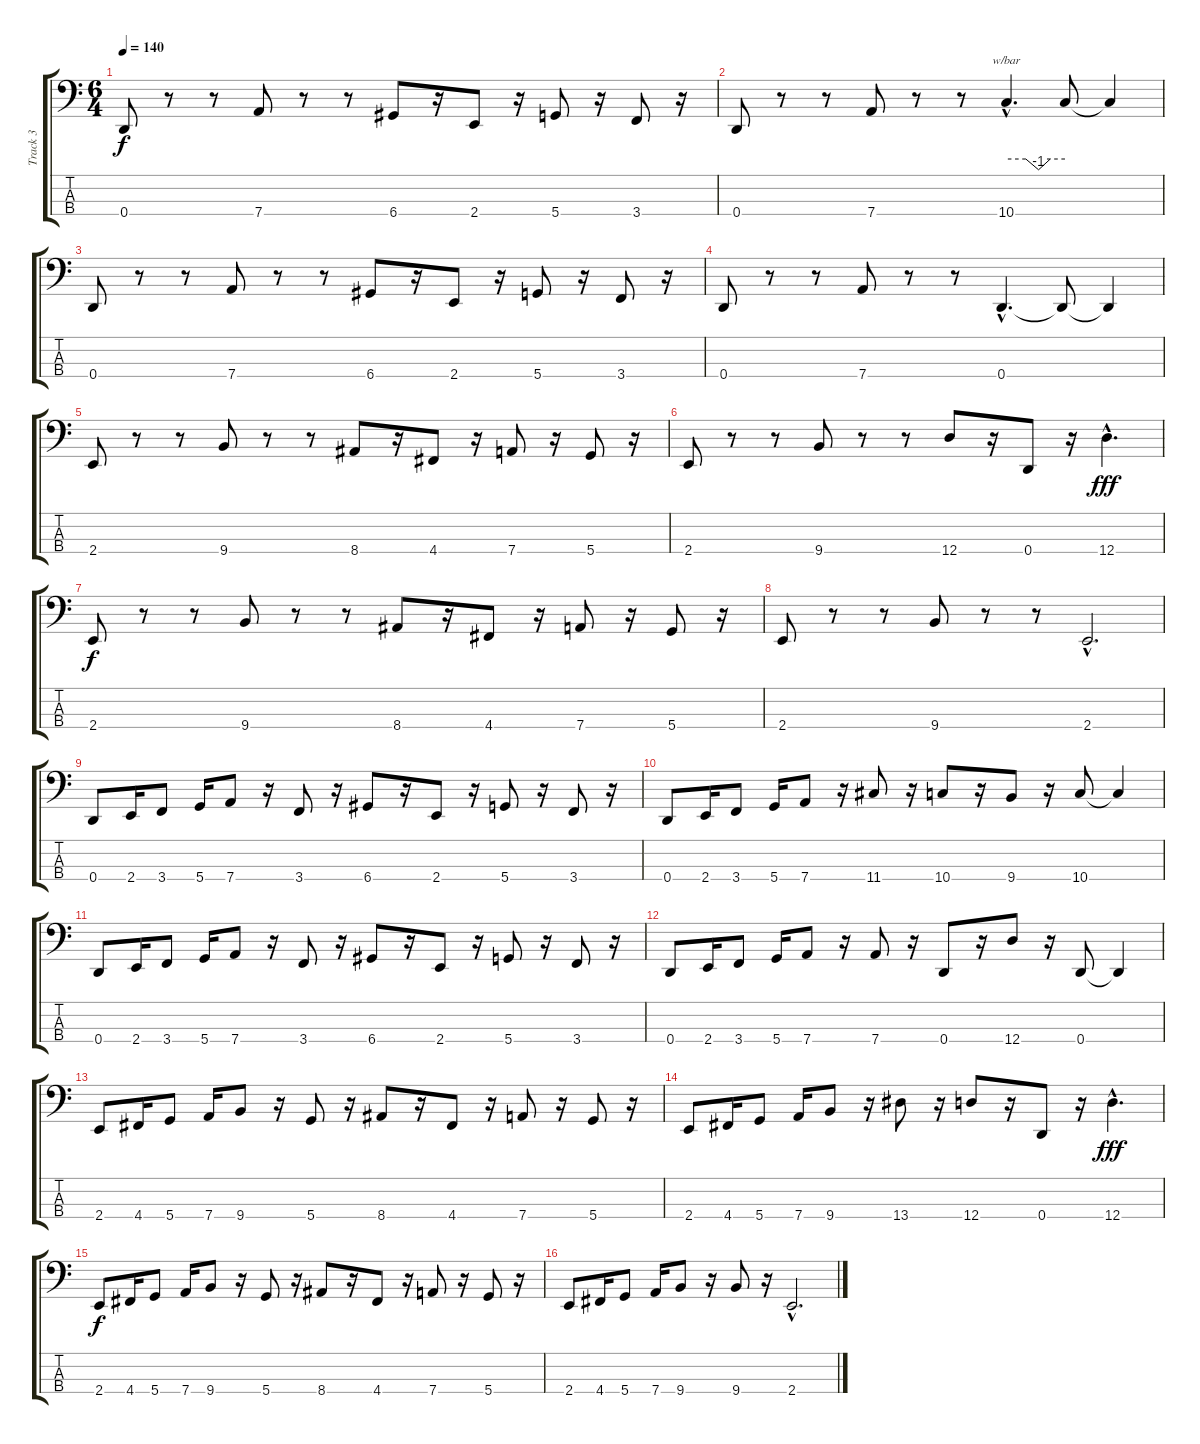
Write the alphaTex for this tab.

\track ("Track 3" "Track 3") {instrument slapbass1}
\staff {score tabs}
\tuning (G2 D2 A1 D1) {hide}
\ts (6 4)
\tempo 140
\clef f4
\ks c
0.4.8{dy f} r.8 r.8 7.4.8 r.8 r.8 6.4.8 r.16 2.4.8 r.16 5.4.8 r.16 3.4.8 r.16 |
0.4.8 r.8 r.8 7.4.8 r.8 r.8 10.4{hac}.4{d tbe (custom default 0 0 20 0 33 -4 45 0 60 0)} 10.4{t}.8 10.4{t}.4 |
0.4.8 r.8 r.8 7.4.8 r.8 r.8 6.4.8 r.16 2.4.8 r.16 5.4.8 r.16 3.4.8 r.16 |
0.4.8 r.8 r.8 7.4.8 r.8 r.8 0.4{hac}.4{d} 0.4{t}.8 0.4{t}.4 |
2.4.8 r.8 r.8 9.4.8 r.8 r.8 8.4.8 r.16 4.4.8 r.16 7.4.8 r.16 5.4.8 r.16 |
2.4.8 r.8 r.8 9.4.8 r.8 r.8 12.4.8 r.16 0.4.8 r.16 12.4{hac}.4{d dy fff} |
2.4.8{dy f} r.8 r.8 9.4.8 r.8 r.8 8.4.8 r.16 4.4.8 r.16 7.4.8 r.16 5.4.8 r.16 |
2.4.8 r.8 r.8 9.4.8 r.8 r.8 2.4{hac}.2{d} |
0.4.8 2.4.16 3.4.8 5.4.16 7.4.8 r.16 3.4.8 r.16 6.4.8 r.16 2.4.8 r.16 5.4.8 r.16 3.4.8 r.16 |
0.4.8 2.4.16 3.4.8 5.4.16 7.4.8 r.16 11.4.8 r.16 10.4.8 r.16 9.4.8 r.16 10.4.8 10.4{t}.4 |
0.4.8 2.4.16 3.4.8 5.4.16 7.4.8 r.16 3.4.8 r.16 6.4.8 r.16 2.4.8 r.16 5.4.8 r.16 3.4.8 r.16 |
0.4.8 2.4.16 3.4.8 5.4.16 7.4.8 r.16 7.4.8 r.16 0.4.8 r.16 12.4.8 r.16 0.4.8 0.4{t}.4 |
2.4.8 4.4.16 5.4.8 7.4.16 9.4.8 r.16 5.4.8 r.16 8.4.8 r.16 4.4.8 r.16 7.4.8 r.16 5.4.8 r.16 |
2.4.8 4.4.16 5.4.8 7.4.16 9.4.8 r.16 13.4.8 r.16 12.4.8 r.16 0.4.8 r.16 12.4{hac}.4{d dy fff} |
2.4.8{dy f} 4.4.16 5.4.8 7.4.16 9.4.8 r.16 5.4.8 r.16 8.4.8 r.16 4.4.8 r.16 7.4.8 r.16 5.4.8 r.16 |
2.4.8 4.4.16 5.4.8 7.4.16 9.4.8 r.16 9.4.8 r.16 2.4{hac}.2{d}
